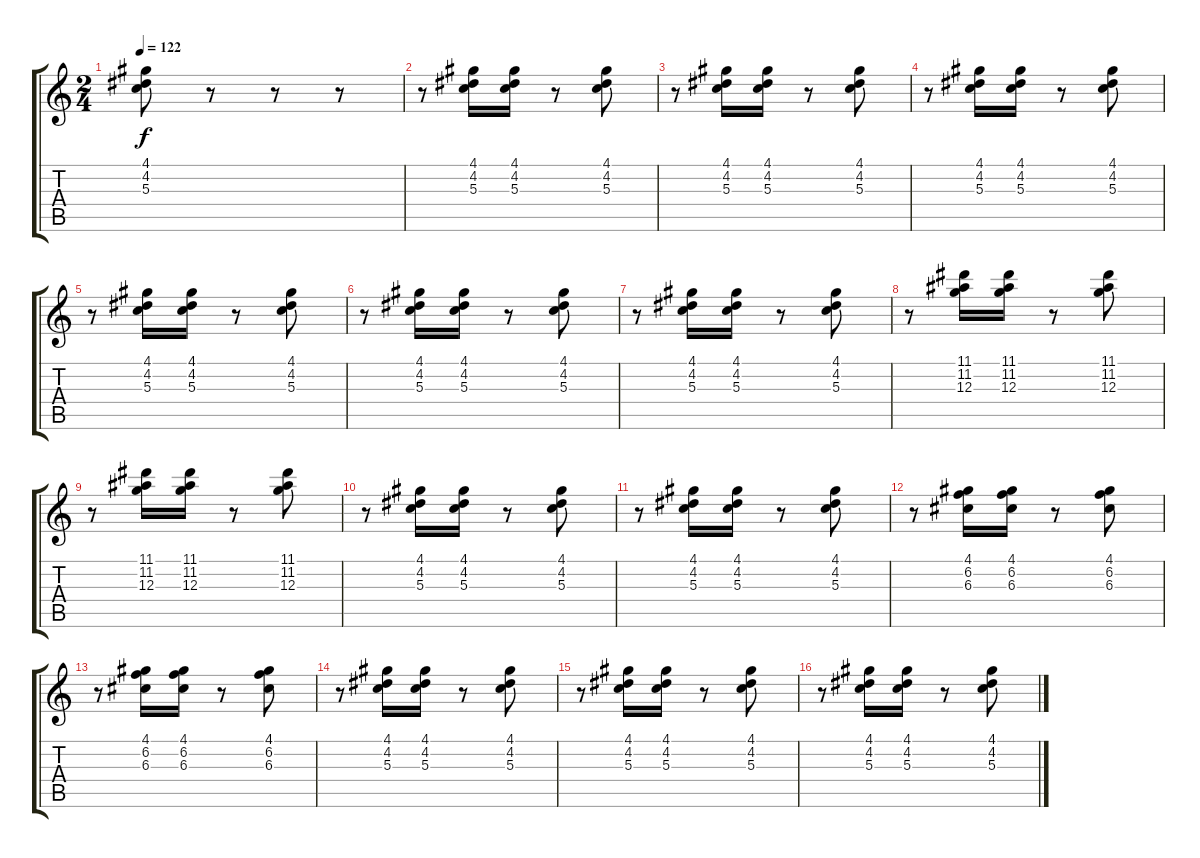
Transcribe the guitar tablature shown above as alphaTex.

\track "" {instrument electricguitarclean}
\staff {score tabs}
\tuning (E4 B3 G3 D3 A2 E2) {hide}
\ts (2 4)
\tempo 122
\clef g2
\ks c
(4.1 4.2 5.3).8{dy f} r.8 r.8 r.8 |
r.8 (4.1 4.2 5.3).16 (4.1 4.2 5.3).16 r.8 (4.1 4.2 5.3).8 |
r.8 (4.1 4.2 5.3).16 (4.1 4.2 5.3).16 r.8 (4.1 4.2 5.3).8 |
r.8 (4.1 4.2 5.3).16 (4.1 4.2 5.3).16 r.8 (4.1 4.2 5.3).8 |
r.8 (4.1 4.2 5.3).16 (4.1 4.2 5.3).16 r.8 (4.1 4.2 5.3).8 |
r.8 (4.1 4.2 5.3).16 (4.1 4.2 5.3).16 r.8 (4.1 4.2 5.3).8 |
r.8 (4.1 4.2 5.3).16 (4.1 4.2 5.3).16 r.8 (4.1 4.2 5.3).8 |
r.8 (11.1 11.2 12.3).16 (11.1 11.2 12.3).16 r.8 (11.1 11.2 12.3).8 |
r.8 (11.1 11.2 12.3).16 (11.1 11.2 12.3).16 r.8 (11.1 11.2 12.3).8 |
r.8 (4.1 4.2 5.3).16 (4.1 4.2 5.3).16 r.8 (4.1 4.2 5.3).8 |
r.8 (4.1 4.2 5.3).16 (4.1 4.2 5.3).16 r.8 (4.1 4.2 5.3).8 |
r.8 (4.1 6.2 6.3).16 (4.1 6.2 6.3).16 r.8 (4.1 6.2 6.3).8 |
r.8 (4.1 6.2 6.3).16 (4.1 6.2 6.3).16 r.8 (4.1 6.2 6.3).8 |
r.8 (4.1 4.2 5.3).16 (4.1 4.2 5.3).16 r.8 (4.1 4.2 5.3).8 |
r.8 (4.1 4.2 5.3).16 (4.1 4.2 5.3).16 r.8 (4.1 4.2 5.3).8 |
r.8 (4.1 4.2 5.3).16 (4.1 4.2 5.3).16 r.8 (4.1 4.2 5.3).8
